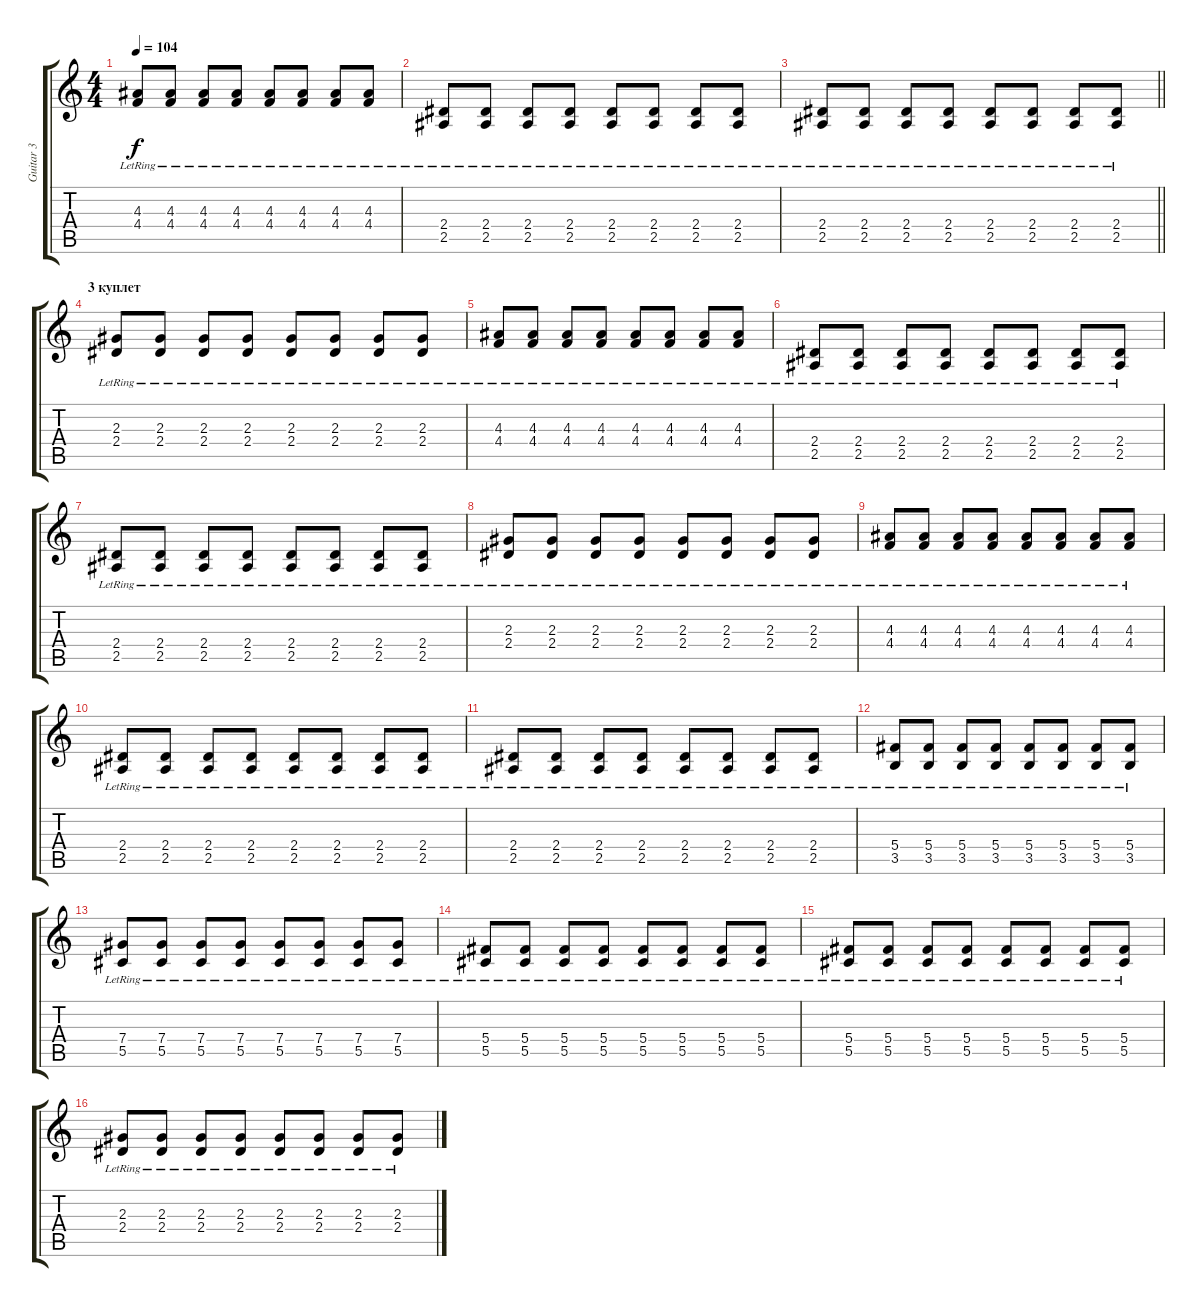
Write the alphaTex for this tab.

\track ("Guitar 3" "Guitar 3") {instrument electricguitarjazz}
\staff {score tabs}
\tuning (Eb4 Bb3 Gb3 Db3 Ab2 Eb2) {hide}
\ts (4 4)
\tempo 104
\clef g2
\ks c
(4.3{lr} 4.4{lr}).8{dy f} (4.3{lr} 4.4{lr}).8 (4.3{lr} 4.4{lr}).8 (4.3{lr} 4.4{lr}).8 (4.3{lr} 4.4{lr}).8 (4.3{lr} 4.4{lr}).8 (4.3{lr} 4.4{lr}).8 (4.3{lr} 4.4{lr}).8 |
(2.4{lr} 2.5{lr}).8 (2.4{lr} 2.5{lr}).8 (2.4{lr} 2.5{lr}).8 (2.4{lr} 2.5{lr}).8 (2.4{lr} 2.5{lr}).8 (2.4{lr} 2.5{lr}).8 (2.4{lr} 2.5{lr}).8 (2.4{lr} 2.5{lr}).8 |
\barLineRight lightlight
(2.4{lr} 2.5{lr}).8 (2.4{lr} 2.5{lr}).8 (2.4{lr} 2.5{lr}).8 (2.4{lr} 2.5{lr}).8 (2.4{lr} 2.5{lr}).8 (2.4{lr} 2.5{lr}).8 (2.4{lr} 2.5{lr}).8 (2.4{lr} 2.5{lr}).8 |
\section ("" "3 куплет")
(2.3{lr} 2.4{lr}).8 (2.3{lr} 2.4{lr}).8 (2.3{lr} 2.4{lr}).8 (2.3{lr} 2.4{lr}).8 (2.3{lr} 2.4{lr}).8 (2.3{lr} 2.4{lr}).8 (2.3{lr} 2.4{lr}).8 (2.3{lr} 2.4{lr}).8 |
(4.3{lr} 4.4{lr}).8 (4.3{lr} 4.4{lr}).8 (4.3{lr} 4.4{lr}).8 (4.3{lr} 4.4{lr}).8 (4.3{lr} 4.4{lr}).8 (4.3{lr} 4.4{lr}).8 (4.3{lr} 4.4{lr}).8 (4.3{lr} 4.4{lr}).8 |
(2.4{lr} 2.5{lr}).8 (2.4{lr} 2.5{lr}).8 (2.4{lr} 2.5{lr}).8 (2.4{lr} 2.5{lr}).8 (2.4{lr} 2.5{lr}).8 (2.4{lr} 2.5{lr}).8 (2.4{lr} 2.5{lr}).8 (2.4{lr} 2.5{lr}).8 |
(2.4{lr} 2.5{lr}).8 (2.4{lr} 2.5{lr}).8 (2.4{lr} 2.5{lr}).8 (2.4{lr} 2.5{lr}).8 (2.4{lr} 2.5{lr}).8 (2.4{lr} 2.5{lr}).8 (2.4{lr} 2.5{lr}).8 (2.4{lr} 2.5{lr}).8 |
(2.3{lr} 2.4{lr}).8 (2.3{lr} 2.4{lr}).8 (2.3{lr} 2.4{lr}).8 (2.3{lr} 2.4{lr}).8 (2.3{lr} 2.4{lr}).8 (2.3{lr} 2.4{lr}).8 (2.3{lr} 2.4{lr}).8 (2.3{lr} 2.4{lr}).8 |
(4.3{lr} 4.4{lr}).8 (4.3{lr} 4.4{lr}).8 (4.3{lr} 4.4{lr}).8 (4.3{lr} 4.4{lr}).8 (4.3{lr} 4.4{lr}).8 (4.3{lr} 4.4{lr}).8 (4.3{lr} 4.4{lr}).8 (4.3{lr} 4.4{lr}).8 |
(2.4{lr} 2.5{lr}).8 (2.4{lr} 2.5{lr}).8 (2.4{lr} 2.5{lr}).8 (2.4{lr} 2.5{lr}).8 (2.4{lr} 2.5{lr}).8 (2.4{lr} 2.5{lr}).8 (2.4{lr} 2.5{lr}).8 (2.4{lr} 2.5{lr}).8 |
(2.4{lr} 2.5{lr}).8 (2.4{lr} 2.5{lr}).8 (2.4{lr} 2.5{lr}).8 (2.4{lr} 2.5{lr}).8 (2.4{lr} 2.5{lr}).8 (2.4{lr} 2.5{lr}).8 (2.4{lr} 2.5{lr}).8 (2.4{lr} 2.5{lr}).8 |
(5.4{lr} 3.5{lr}).8 (5.4{lr} 3.5{lr}).8 (5.4{lr} 3.5{lr}).8 (5.4{lr} 3.5{lr}).8 (5.4{lr} 3.5{lr}).8 (5.4{lr} 3.5{lr}).8 (5.4{lr} 3.5{lr}).8 (5.4{lr} 3.5{lr}).8 |
(7.4{lr} 5.5{lr}).8 (7.4{lr} 5.5{lr}).8 (7.4{lr} 5.5{lr}).8 (7.4{lr} 5.5{lr}).8 (7.4{lr} 5.5{lr}).8 (7.4{lr} 5.5{lr}).8 (7.4{lr} 5.5{lr}).8 (7.4{lr} 5.5{lr}).8 |
(5.4{lr} 5.5{lr}).8 (5.4{lr} 5.5{lr}).8 (5.4{lr} 5.5{lr}).8 (5.4{lr} 5.5{lr}).8 (5.4{lr} 5.5{lr}).8 (5.4{lr} 5.5{lr}).8 (5.4{lr} 5.5{lr}).8 (5.4{lr} 5.5{lr}).8 |
(5.4{lr} 5.5{lr}).8 (5.4{lr} 5.5{lr}).8 (5.4{lr} 5.5{lr}).8 (5.4{lr} 5.5{lr}).8 (5.4{lr} 5.5{lr}).8 (5.4{lr} 5.5{lr}).8 (5.4{lr} 5.5{lr}).8 (5.4{lr} 5.5{lr}).8 |
(2.3{lr} 2.4{lr}).8 (2.3{lr} 2.4{lr}).8 (2.3{lr} 2.4{lr}).8 (2.3{lr} 2.4{lr}).8 (2.3{lr} 2.4{lr}).8 (2.3{lr} 2.4{lr}).8 (2.3{lr} 2.4{lr}).8 (2.3{lr} 2.4{lr}).8
